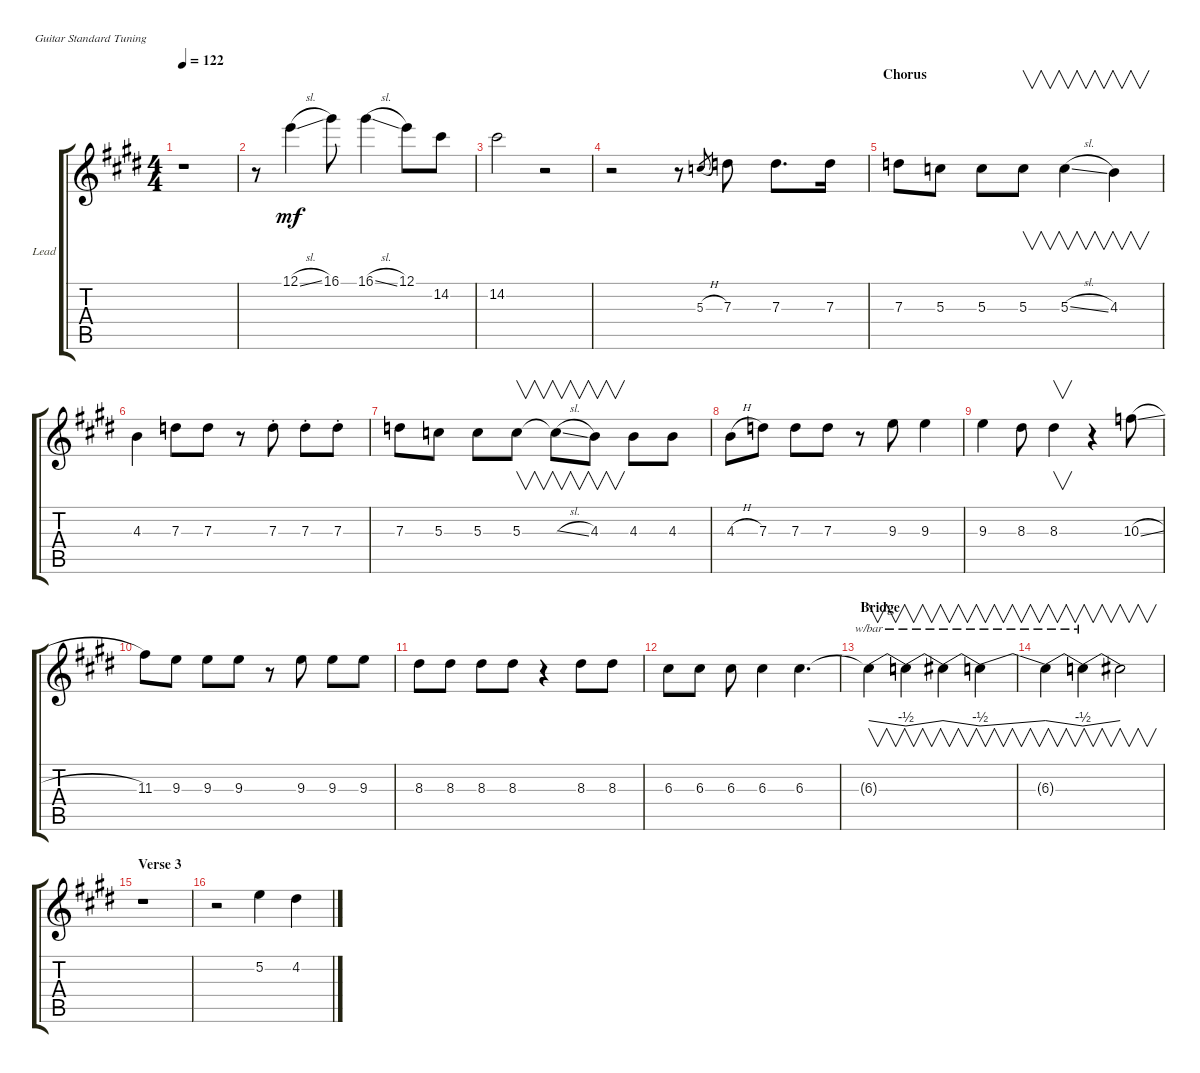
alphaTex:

\defaultSystemsLayout 4
\bracketExtendMode groupsimilarinstruments
\firstSystemTrackNameOrientation horizontal
\otherSystemsTrackNameOrientation horizontal
\track ("Lead Guitar (Frank Zappa)" "Lead") {instrument overdrivenguitar}
\staff {score tabs}
\tuning (E4 B3 G3 D3 A2 E2)
\ts (4 4)
\tempo 122
\clef g2
\ks e
r.1{dy mf} |
r.8 12.1{sl}.4 16.1.8 16.1{sl}.4 12.1.8 14.2.8 |
14.2.2 r.2 |
r.2 r.8 5.3{h}.8{gr} 7.3.8 7.3.8{d} 7.3.16 |
\section ("" "Chorus")
7.3.8 5.3.8 5.3.8 5.3.8{v} 5.3{sl}.4{v} 4.3.4{v} |
4.3.4 7.3.8 7.3.8 r.8 7.3{st}.8 7.3{st}.8 7.3{st}.8 |
7.3.8 5.3.8 5.3.8 5.3.8{v} 5.3{sl t}.8{v} 4.3.8{v} 4.3.8 4.3.8 |
4.3{h}.8 7.3.8 7.3.8 7.3.8 r.8 9.3.8 9.3.4 |
9.3.4 8.3.8 8.3.4{v} r.4 10.3{sl}.8 |
11.3.8 9.3.8 9.3.8 9.3.8 r.8 9.3.8 9.3.8 9.3.8 |
8.3.8 8.3.8 8.3.8 8.3.8 r.4 8.3.8 8.3.8 |
6.3.8 6.3.8 6.3.8 6.3.4 6.3.4{d} |
\section ("" "Bridge")
6.3{t}.4{v tbe (dive default 0 0 60 -2)} 6.3{t}.4{v tbe (dive default 0 -2 60 0)} 6.3{t}.4{v tbe (dive default 0 0 59.4 -2)} 6.3{t}.4{v tbe (dive default 0 -2 60 0)} |
6.3{t}.4{v tbe (dive default 0 0 60 -2)} 6.3{t}.4{v tbe (dive default 0 -2 60 0)} 6.3{t}.2{v} |
\section ("" "Verse 3")
r.1 |
r.2 5.2.4 4.2.4
